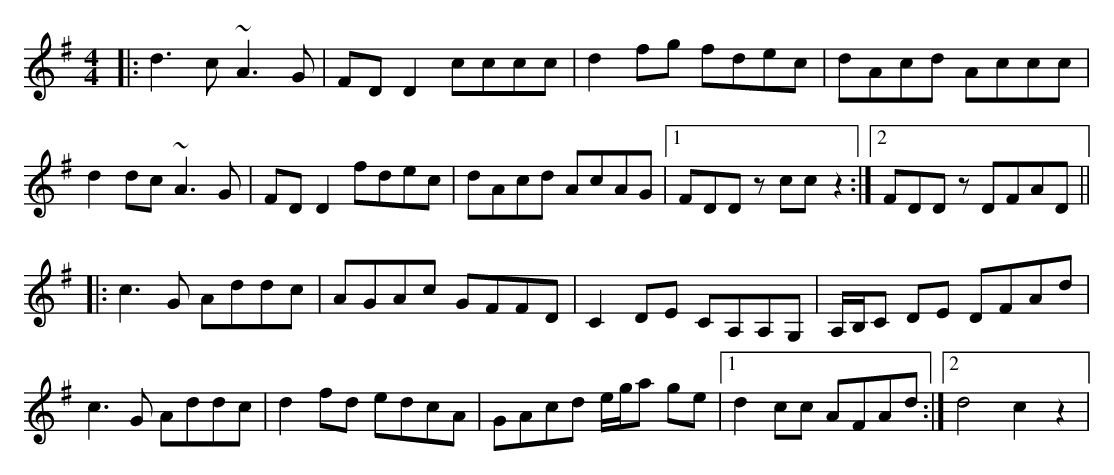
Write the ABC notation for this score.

X:1
M:4/4
K:Dmix
|:d3c ~A3G|FDD2 cccc|d2fg fdec|dAcd Accc|
d2dc ~A3G|FDD2 fdec|dAcd AcAG|1 FDDz ccz2:|2 FDDz DFAD||
|:c3G Addc|AGAc GFFD|C2DE CA,A,G,|A,/B,/C DE DFAd|
c3G Addc|d2fd edcA|GAcd e/g/a ge|1 d2cc AFAd:|2 d4c2z2|
